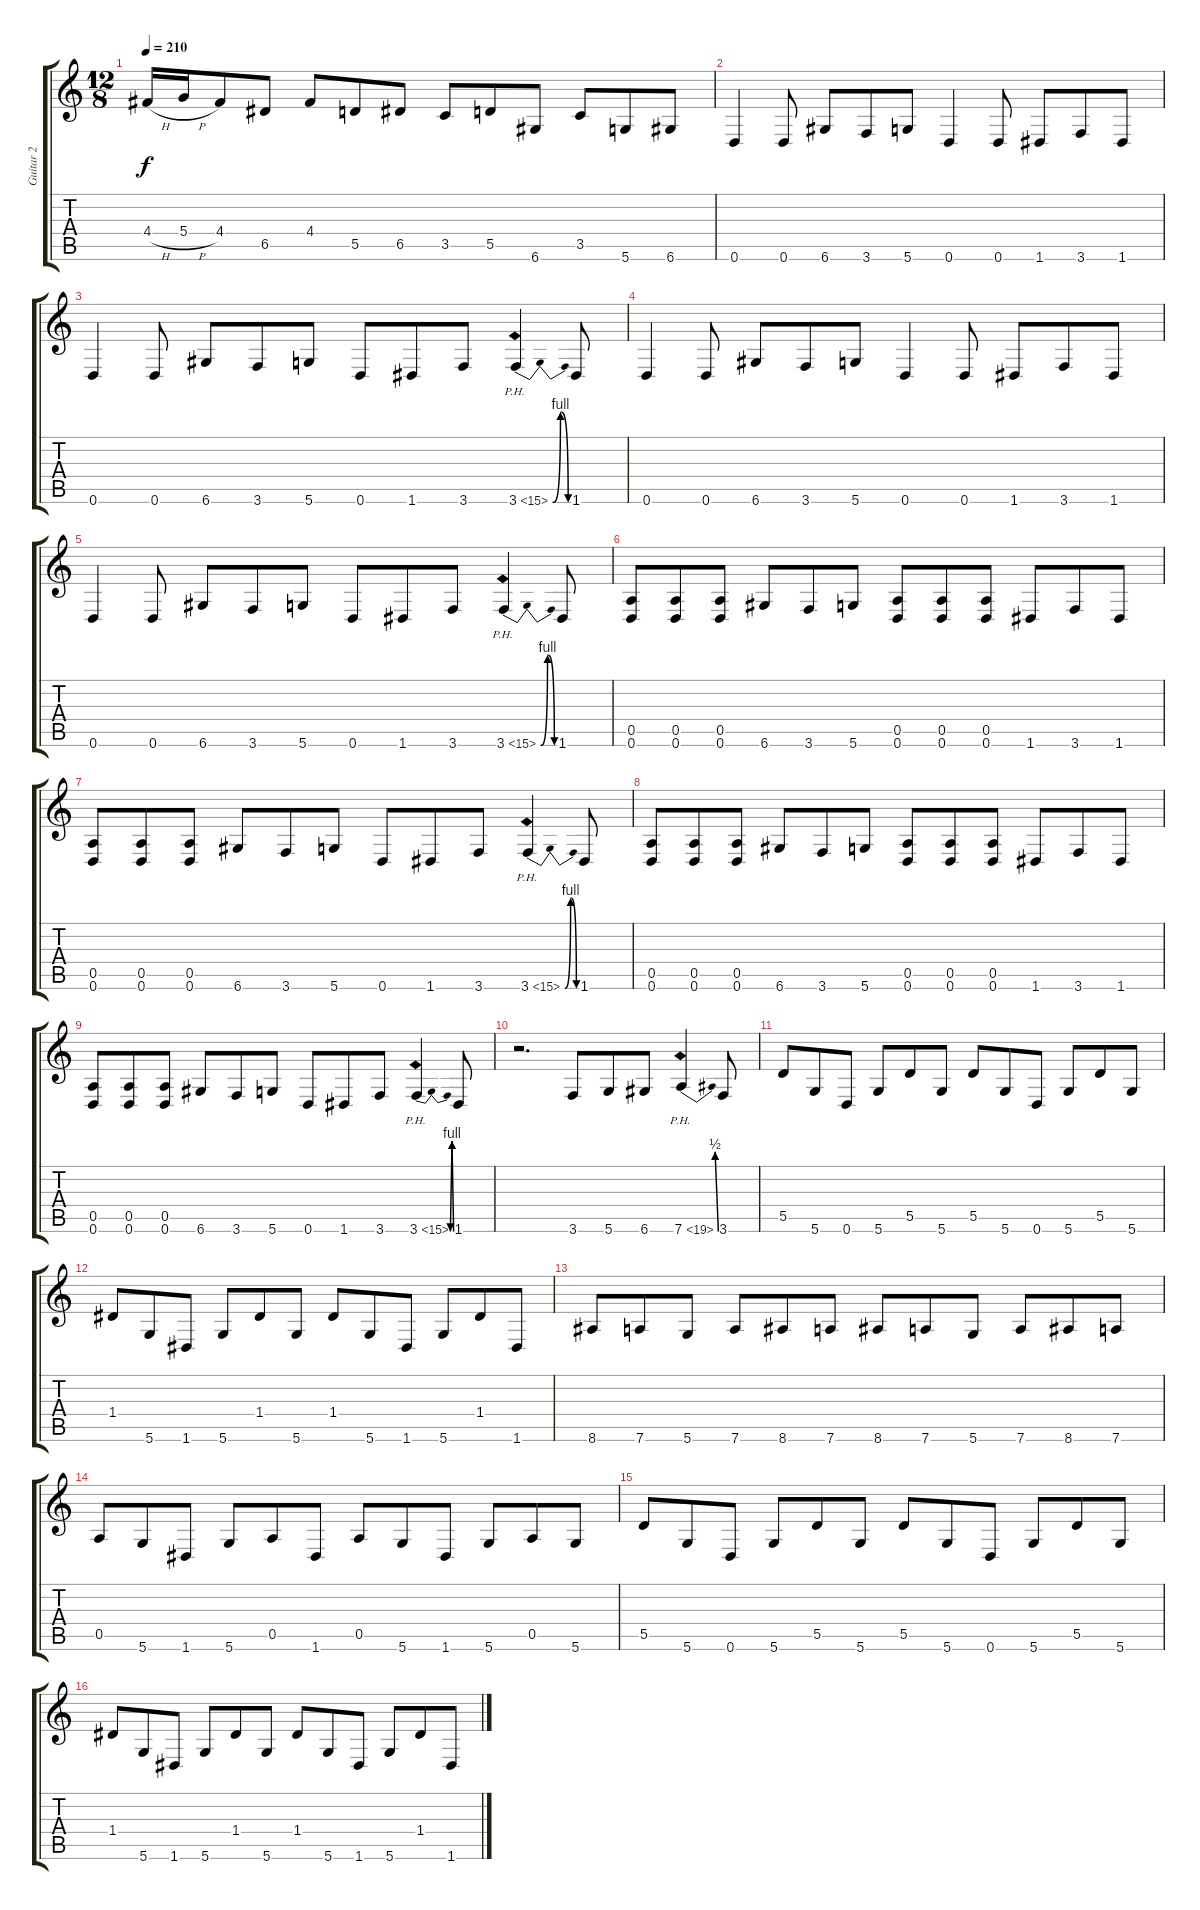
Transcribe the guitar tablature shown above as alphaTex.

\track ("Guitar 2" "Guitar 2") {instrument overdrivenguitar}
\staff {score tabs}
\tuning (E4 B3 G3 D3 A2 D2) {hide}
\ts (12 8)
\tempo 210
\clef g2
\ks c
4.4{h}.16{dy f} 5.4{h}.16 4.4.8 6.5.8 4.4.8 5.5.8 6.5.8 3.5.8 5.5.8 6.6.8 3.5.8 5.6.8 6.6.8 |
0.6.4 0.6.8 6.6.8 3.6.8 5.6.8 0.6.4 0.6.8 1.6.8 3.6.8 1.6.8 |
0.6.4 0.6.8 6.6.8 3.6.8 5.6.8 0.6.8 1.6.8 3.6.8 3.6{be (bendrelease 0 0 30 4 30 4 60 0) ph 12}.4 1.6.8 |
0.6.4 0.6.8 6.6.8 3.6.8 5.6.8 0.6.4 0.6.8 1.6.8 3.6.8 1.6.8 |
0.6.4 0.6.8 6.6.8 3.6.8 5.6.8 0.6.8 1.6.8 3.6.8 3.6{be (bendrelease 0 0 30 4 30 4 60 0) ph 12}.4 1.6.8 |
(0.5 0.6).8 (0.5 0.6).8 (0.5 0.6).8 6.6.8 3.6.8 5.6.8 (0.5 0.6).8 (0.5 0.6).8 (0.5 0.6).8 1.6.8 3.6.8 1.6.8 |
(0.5 0.6).8 (0.5 0.6).8 (0.5 0.6).8 6.6.8 3.6.8 5.6.8 0.6.8 1.6.8 3.6.8 3.6{be (bendrelease 0 0 30 4 30 4 60 0) ph 12}.4 1.6.8 |
(0.5 0.6).8 (0.5 0.6).8 (0.5 0.6).8 6.6.8 3.6.8 5.6.8 (0.5 0.6).8 (0.5 0.6).8 (0.5 0.6).8 1.6.8 3.6.8 1.6.8 |
(0.5 0.6).8 (0.5 0.6).8 (0.5 0.6).8 6.6.8 3.6.8 5.6.8 0.6.8 1.6.8 3.6.8 3.6{be (bendrelease 0 0 30 4 30 4 60 0) ph 12}.4 1.6.8 |
r.2{d} 3.6.8 5.6.8 6.6.8 7.6{be (bend 0 0 60 2) ph 12}.4 3.6.8 |
5.5.8 5.6.8 0.6.8 5.6.8 5.5.8 5.6.8 5.5.8 5.6.8 0.6.8 5.6.8 5.5.8 5.6.8 |
1.4.8 5.6.8 1.6.8 5.6.8 1.4.8 5.6.8 1.4.8 5.6.8 1.6.8 5.6.8 1.4.8 1.6.8 |
8.6.8 7.6.8 5.6.8 7.6.8 8.6.8 7.6.8 8.6.8 7.6.8 5.6.8 7.6.8 8.6.8 7.6.8 |
0.5.8 5.6.8 1.6.8 5.6.8 0.5.8 1.6.8 0.5.8 5.6.8 1.6.8 5.6.8 0.5.8 5.6.8 |
5.5.8 5.6.8 0.6.8 5.6.8 5.5.8 5.6.8 5.5.8 5.6.8 0.6.8 5.6.8 5.5.8 5.6.8 |
1.4.8 5.6.8 1.6.8 5.6.8 1.4.8 5.6.8 1.4.8 5.6.8 1.6.8 5.6.8 1.4.8 1.6.8
